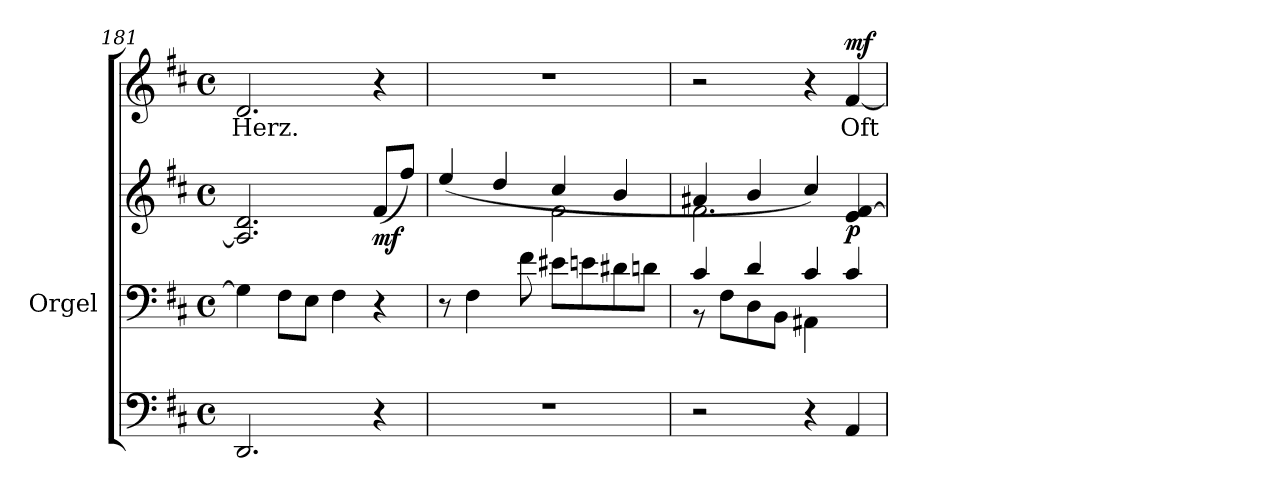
**kern	**kern	**kern	**dynam	**kern	**text	**dynam
*part3	*part2	*part2	*part2	*part1	*part1	*part1
*staff4	*staff3	*staff2	*staff2/3	*staff1	*staff1	*staff1
*	*I"Orgel	*	*	*	*	*
*	*I'Org.	*	*	*	*	*
*clefF4	*clefF4	*clefG2	*	*clefG2	*	*
*k[f#c#]	*k[f#c#]	*k[f#c#]	*	*k[f#c#]	*	*
*D:	*D:	*D:	*	*D:	*	*
*M4/4	*M4/4	*M4/4	*	*M4/4	*	*
*met(c)	*met(c)	*met(c)	*	*met(c)	*	*
=181	=181	=181	=181	=181	=181	=181
!	!	!	!	!	!LO:LY:b	!
2.DD/	4G\]	2.A/] 2.d/	.	2.d/	Herz.	.
.	8F#\L	.	.	.	.	.
.	8E\J	.	.	.	.	.
.	4F#\	.	.	.	.	.
!	!	!	!LO:DY:b	!	!	!
4r	4r	(<8f#/L	mf	4r	.	.
.	.	8ff#/J)	.	.	.	.
=182	=182	=182	=182	=182	=182	=182
*	*	*^	*	*	*	*
1r	8r	(4ee/	2ryy	.	1r	.	.
.	4F#\	.	.	.	.	.	.
.	.	4dd/	.	.	.	.	.
.	8f#\	.	.	.	.	.	.
.	8e#X\L	4cc#/	2f#\	.	.	.	.
.	8en\	.	.	.	.	.	.
.	8d#X\	4b/	.	.	.	.	.
.	8dn\J	.	.	.	.	.	.
!!LO:PB:g=z
=183	=183	=183	=183	=183	=183	=183	=183
*	*^	*	*	*	*	*	*
2r	4c#/	8r	4a#X/	2.f#\	.	2r	.	.
.	.	8F#\L	.	.	.	.	.	.
.	4d/	8D\	4b/	.	.	.	.	.
.	.	8BB\J	.	.	.	.	.	.
4r	4c#/	4AA#X\	4cc#/)	.	.	4r	.	.
!	!	!	!	!	!LO:DY:b	!	!LO:LY:b	!LO:DY:a
4AA/	4c#/	4ryy	4e/ [>4f#/	4ryy	p	[4f#/	Oft	mf
*	*v	*v	*	*	*	*	*	*
*	*	*v	*v	*	*	*	*
=	=	=	=	=	=	=
*-	*-	*-	*-	*-	*-	*-
